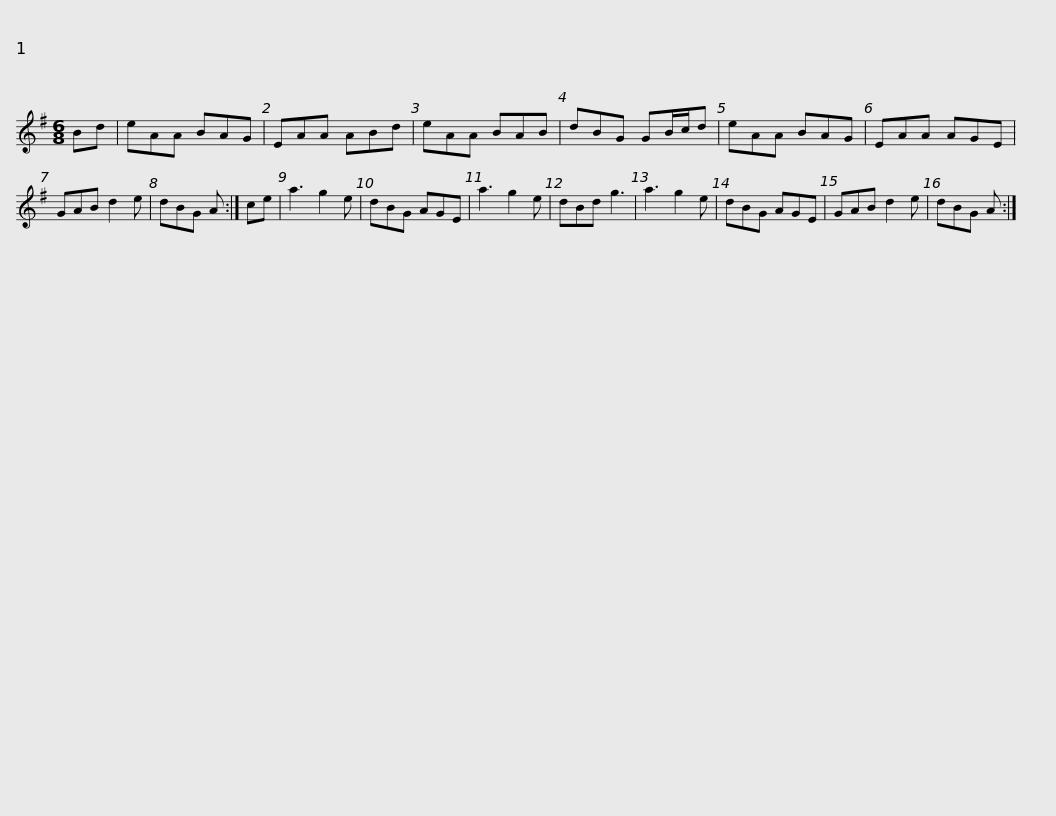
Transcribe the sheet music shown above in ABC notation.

X:1
L:1/8
M:6/8
I:linebreak $
K:G
V:1 treble
V:1
 Bd | eAA BAG | EAA ABd | eAA BAB | dBG GB/c/d | %5
 eAA BAG | EAA AGE | GAB d2 e |$ dBG A :| ce | %10
 a3 g2 e | dBG AGE | a3 g2 e | dBd g3 | a3 g2 e | %15
 dBG AGE | GAB d2 e |$ dBG A :| %18
